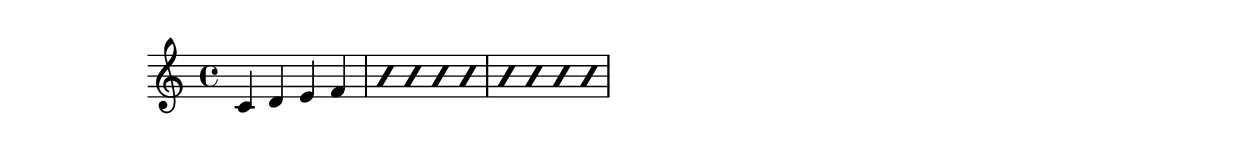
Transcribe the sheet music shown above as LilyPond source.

%% DO NOT EDIT this file manually; it is automatically
%% generated from LSR http://lsr.dsi.unimi.it
%% Make any changes in LSR itself, or in Documentation/snippets/new/ ,
%% and then run scripts/auxiliar/makelsr.py
%%
%% This file is in the public domain.
\version "2.14.2"

\header {
  lsrtags = "tweaks-and-overrides, rhythms"

  texidoc = "
In @qq{simple} lead-sheets, sometimes no actual notes are written,
instead only @qq{rhythmic patterns} and chords above the measures are
notated giving the structure of a song. Such a feature is for example
useful while creating/transcribing the structure of a song and also
when sharing lead sheets with guitarists or jazz musicians. The
standard support for this using @code{\\repeat percent} is unsuitable
here since the first beat has to be an ordinary note or rest. This
example shows two solutions to this problem, by redefining ordinary
rests to be printed as slashes. (If the duration of each beat is not a
quarter note, replace the @code{r4} in the definitions with a rest of
the appropriate duration).

"
  doctitle = "Rhythmic slashes"
} % begin verbatim


% Macro to print single slash
rs = {
  \once \override Rest #'stencil = #ly:percent-repeat-item-interface::beat-slash
  \once \override Rest #'thickness = #0.48
  \once \override Rest #'slope = #1.7
  r4
}

% Function to print a specified number of slashes
comp = #(define-music-function (parser location count) (integer?)
  #{
    \override Rest #'stencil = #ly:percent-repeat-item-interface::beat-slash
    \override Rest #'thickness = #0.48
    \override Rest #'slope = #1.7
    \repeat unfold $count { r4 }
    \revert Rest #'stencil
  #}
)

\score {
  \relative c' {
    c4 d e f |
    \rs \rs \rs \rs |
    \comp #4 |
  }
}

